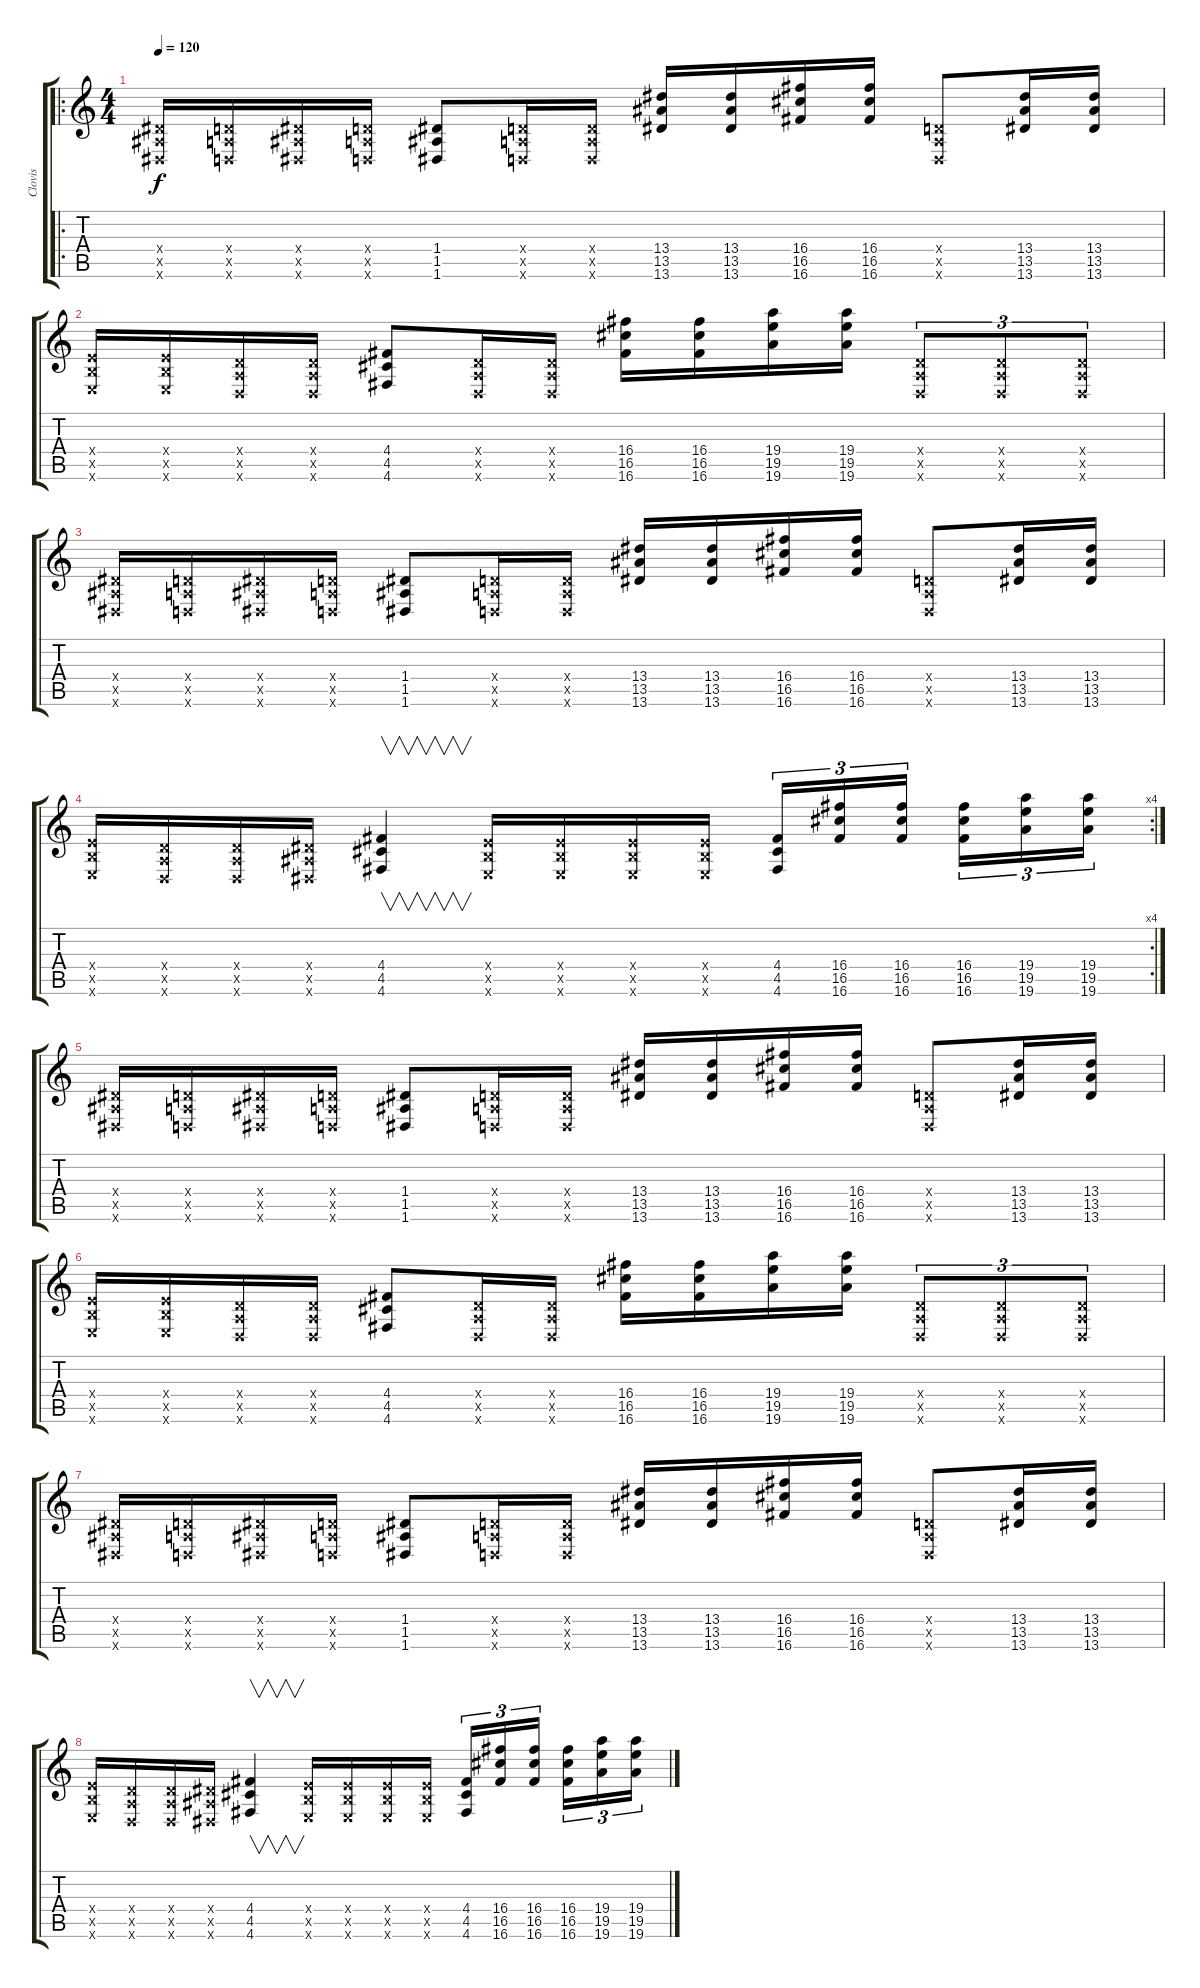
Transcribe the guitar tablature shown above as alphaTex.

\track ("Clovis" "Clovis") {instrument distortionguitar}
\staff {score tabs}
\tuning (E4 B3 G3 D3 A2 D2) {hide}
\ro
\ts (4 4)
\tempo 120
\clef g2
\ks c
(1.4{x} 1.5{x} 1.6{x}).16{dy f instrument distortionguitar} (0.4{x} 0.5{x} 0.6{x}).16 (1.4{x} 1.5{x} 1.6{x}).16 (0.4{x} 0.5{x} 0.6{x}).16 (1.4 1.5 1.6).8 (0.4{x} 0.5{x} 0.6{x}).16 (0.4{x} 0.5{x} 0.6{x}).16 (13.4 13.5 13.6).16 (13.4 13.5 13.6).16 (16.4 16.5 16.6).16 (16.4 16.5 16.6).16 (0.4{x} 0.5{x} 0.6{x}).8 (13.4 13.5 13.6).16 (13.4 13.5 13.6).16 |
(2.4{x} 2.5{x} 2.6{x}).16 (2.4{x} 2.5{x} 2.6{x}).16 (0.4{x} 0.5{x} 0.6{x}).16 (0.4{x} 0.5{x} 0.6{x}).16 (4.4 4.5 4.6).8 (0.4{x} 0.5{x} 0.6{x}).16 (0.4{x} 0.5{x} 0.6{x}).16 (16.4 16.5 16.6).16 (16.4 16.5 16.6).16 (19.4 19.5 19.6).16 (19.4 19.5 19.6).16 (0.4{x} 0.5{x} 0.6{x}).8{tu (3 2)} (0.4{x} 0.5{x} 0.6{x}).8{tu (3 2)} (0.4{x} 0.5{x} 0.6{x}).8{tu (3 2)} |
(1.4{x} 1.5{x} 1.6{x}).16 (0.4{x} 0.5{x} 0.6{x}).16 (1.4{x} 1.5{x} 1.6{x}).16 (0.4{x} 0.5{x} 0.6{x}).16 (1.4 1.5 1.6).8 (0.4{x} 0.5{x} 0.6{x}).16 (0.4{x} 0.5{x} 0.6{x}).16 (13.4 13.5 13.6).16 (13.4 13.5 13.6).16 (16.4 16.5 16.6).16 (16.4 16.5 16.6).16 (0.4{x} 0.5{x} 0.6{x}).8 (13.4 13.5 13.6).16 (13.4 13.5 13.6).16 |
\rc 4
(2.4{x} 2.5{x} 2.6{x}).16 (0.4{x} 0.5{x} 0.6{x}).16 (0.4{x} 0.5{x} 0.6{x}).16 (1.4{x} 1.5{x} 1.6{x}).16 (4.4 4.5 4.6).4{v} (2.4{x} 2.5{x} 2.6{x}).16 (2.4{x} 2.5{x} 2.6{x}).16 (2.4{x} 2.5{x} 2.6{x}).16 (2.4{x} 2.5{x} 2.6{x}).16 (4.4 4.5 4.6).16{tu (3 2)} (16.4 16.5 16.6).16{tu (3 2)} (16.4 16.5 16.6).16{tu (3 2)} (16.4 16.5 16.6).16{tu (3 2)} (19.4 19.5 19.6).16{tu (3 2)} (19.4 19.5 19.6).16{tu (3 2)} |
(1.4{x} 1.5{x} 1.6{x}).16 (0.4{x} 0.5{x} 0.6{x}).16 (1.4{x} 1.5{x} 1.6{x}).16 (0.4{x} 0.5{x} 0.6{x}).16 (1.4 1.5 1.6).8 (0.4{x} 0.5{x} 0.6{x}).16 (0.4{x} 0.5{x} 0.6{x}).16 (13.4 13.5 13.6).16 (13.4 13.5 13.6).16 (16.4 16.5 16.6).16 (16.4 16.5 16.6).16 (0.4{x} 0.5{x} 0.6{x}).8 (13.4 13.5 13.6).16 (13.4 13.5 13.6).16 |
(2.4{x} 2.5{x} 2.6{x}).16 (2.4{x} 2.5{x} 2.6{x}).16 (0.4{x} 0.5{x} 0.6{x}).16 (0.4{x} 0.5{x} 0.6{x}).16 (4.4 4.5 4.6).8 (0.4{x} 0.5{x} 0.6{x}).16 (0.4{x} 0.5{x} 0.6{x}).16 (16.4 16.5 16.6).16 (16.4 16.5 16.6).16 (19.4 19.5 19.6).16 (19.4 19.5 19.6).16 (0.4{x} 0.5{x} 0.6{x}).8{tu (3 2)} (0.4{x} 0.5{x} 0.6{x}).8{tu (3 2)} (0.4{x} 0.5{x} 0.6{x}).8{tu (3 2)} |
(1.4{x} 1.5{x} 1.6{x}).16 (0.4{x} 0.5{x} 0.6{x}).16 (1.4{x} 1.5{x} 1.6{x}).16 (0.4{x} 0.5{x} 0.6{x}).16 (1.4 1.5 1.6).8 (0.4{x} 0.5{x} 0.6{x}).16 (0.4{x} 0.5{x} 0.6{x}).16 (13.4 13.5 13.6).16 (13.4 13.5 13.6).16 (16.4 16.5 16.6).16 (16.4 16.5 16.6).16 (0.4{x} 0.5{x} 0.6{x}).8 (13.4 13.5 13.6).16 (13.4 13.5 13.6).16 |
(2.4{x} 2.5{x} 2.6{x}).16 (0.4{x} 0.5{x} 0.6{x}).16 (0.4{x} 0.5{x} 0.6{x}).16 (1.4{x} 1.5{x} 1.6{x}).16 (4.4 4.5 4.6).4{v} (2.4{x} 2.5{x} 2.6{x}).16 (2.4{x} 2.5{x} 2.6{x}).16 (2.4{x} 2.5{x} 2.6{x}).16 (2.4{x} 2.5{x} 2.6{x}).16 (4.4 4.5 4.6).16{tu (3 2)} (16.4 16.5 16.6).16{tu (3 2)} (16.4 16.5 16.6).16{tu (3 2)} (16.4 16.5 16.6).16{tu (3 2)} (19.4 19.5 19.6).16{tu (3 2)} (19.4 19.5 19.6).16{tu (3 2)}
